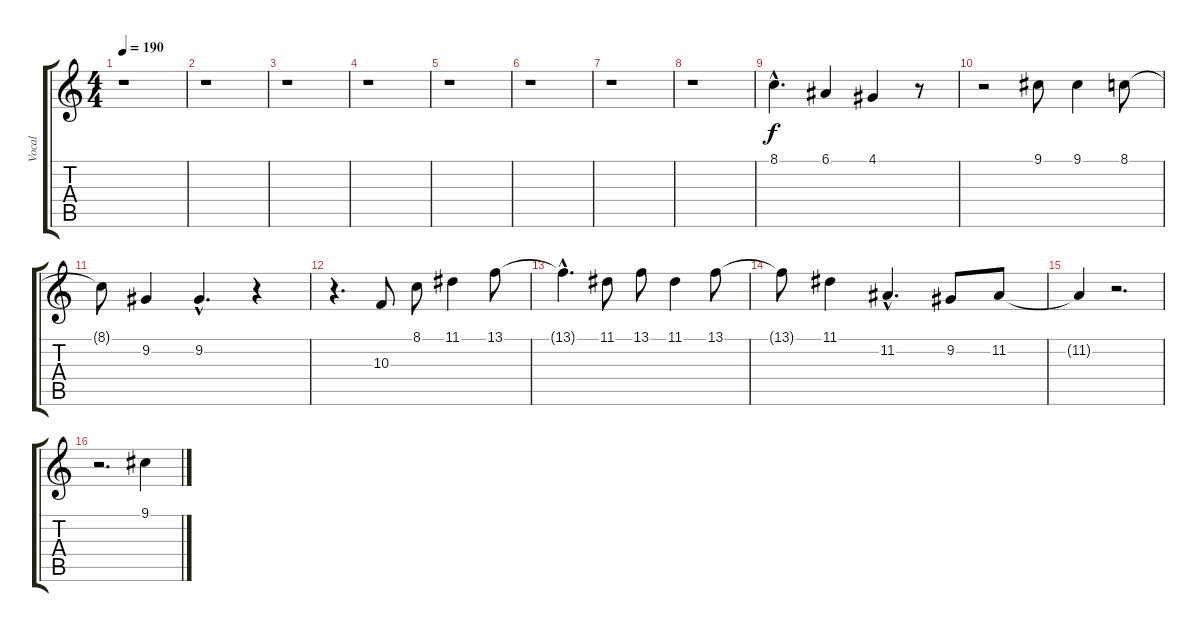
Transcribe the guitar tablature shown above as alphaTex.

\track ("Vocal" "Vocal") {instrument tenorsax}
\staff {score tabs}
\tuning (E4 B3 G3 D3 A2 E2) {hide}
\ts (4 4)
\tempo 190
\clef g2
\ks c
r.1{dy f instrument tenorsax} |
r.1 |
r.1 |
r.1 |
r.1 |
r.1 |
r.1 |
r.1 |
8.1{hac}.4{d} 6.1.4 4.1.4 r.8 |
r.2 9.1.8 9.1.4 8.1.8 |
8.1{t}.8 9.2.4 9.2{hac}.4{d} r.4 |
r.4{d} 10.3.8 8.1.8 11.1.4 13.1.8 |
13.1{hac t}.4{d} 11.1.8 13.1.8 11.1.4 13.1.8 |
13.1{t}.8 11.1.4 11.2{hac}.4{d} 9.2.8 11.2.8 |
11.2{t}.4 r.2{d} |
r.2{d} 9.1.4
